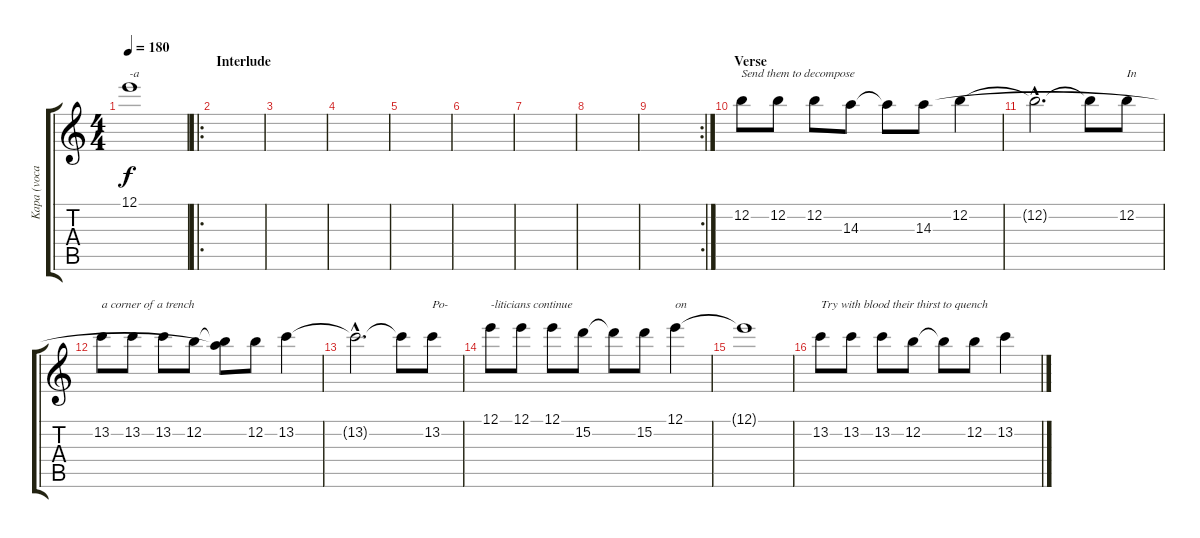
\track ("Kapa (vocals)" "Kapa (voca") {instrument electricguitarjazz}
\staff {score tabs}
\tuning (E4 B3 G3 D3 A2 E2) {hide}
\ts (4 4)
\tempo 180
\clef g2
\ks c
12.1.1{txt "-a" dy f} |
\ro
\section ("" "Interlude")
|
|
|
|
|
|
|
\rc 2
|
\section ("" "Verse")
12.2.8{txt "Send them to decompose"} 12.2.8 12.2.8 14.3.8 14.3{t}.8 14.3.8 12.2.4 |
12.2{hac t}.2{d} 12.2{t}.8 12.2.8{txt "In"} |
13.2.8{txt "a corner of a trench"} 13.2.8 13.2.8 12.2.8 (12.2{t} 14.3{t}).8 12.2.8 13.2.4 |
13.2{hac t}.2{d} 13.2{t}.8 13.2.8{txt "Po-"} |
12.1.8{txt "-liticians continue"} 12.1.8 12.1.8 15.2.8 15.2{t}.8 15.2.8 12.1.4{txt "on"} |
12.1{t}.1 |
13.2.8{txt "Try with blood their thirst to quench"} 13.2.8 13.2.8 12.2.8 12.2{t}.8 12.2.8 13.2.4
